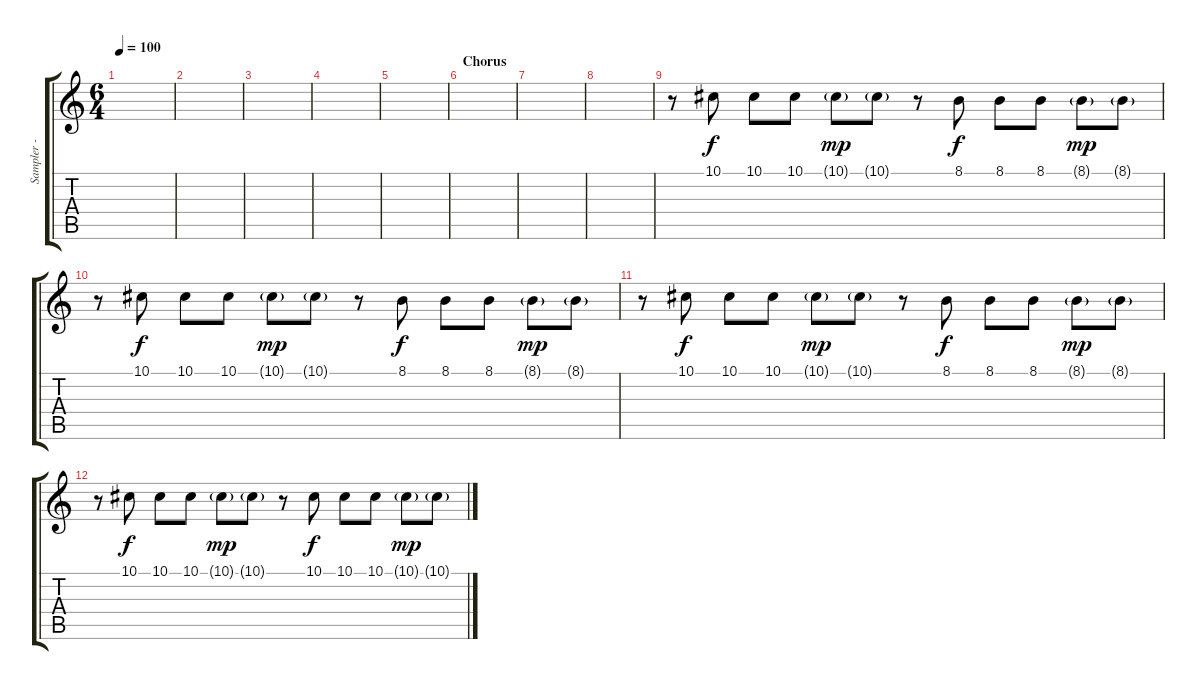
\track ("Sampler - Piano (Mr.Hahn)" "Sampler - ") {instrument acousticgrandpiano}
\staff {score tabs}
\tuning (Eb4 Bb3 Gb3 Db3 Ab2 Db2) {hide}
\ts (6 4)
\tempo 100
\clef g2
\ks c
|
|
|
|
|
\section ("" "Chorus")
|
|
|
r.8{volume 14} 10.1.8{dy f instrument fx1rain} 10.1.8 10.1.8 10.1{g}.8{dy mp} 10.1{g}.8 r.8 8.1.8{dy f instrument fx1rain} 8.1.8 8.1.8 8.1{g}.8{dy mp} 8.1{g}.8 |
r.8{volume 14} 10.1.8{dy f instrument fx1rain} 10.1.8 10.1.8 10.1{g}.8{dy mp} 10.1{g}.8 r.8 8.1.8{dy f instrument fx1rain} 8.1.8 8.1.8 8.1{g}.8{dy mp} 8.1{g}.8 |
r.8{volume 14} 10.1.8{dy f instrument fx1rain} 10.1.8 10.1.8 10.1{g}.8{dy mp} 10.1{g}.8 r.8 8.1.8{dy f instrument fx1rain} 8.1.8 8.1.8 8.1{g}.8{dy mp} 8.1{g}.8 |
r.8{volume 14} 10.1.8{dy f instrument fx1rain} 10.1.8 10.1.8 10.1{g}.8{dy mp} 10.1{g}.8 r.8 10.1.8{dy f instrument fx1rain} 10.1.8 10.1.8 10.1{g}.8{dy mp} 10.1{g}.8
